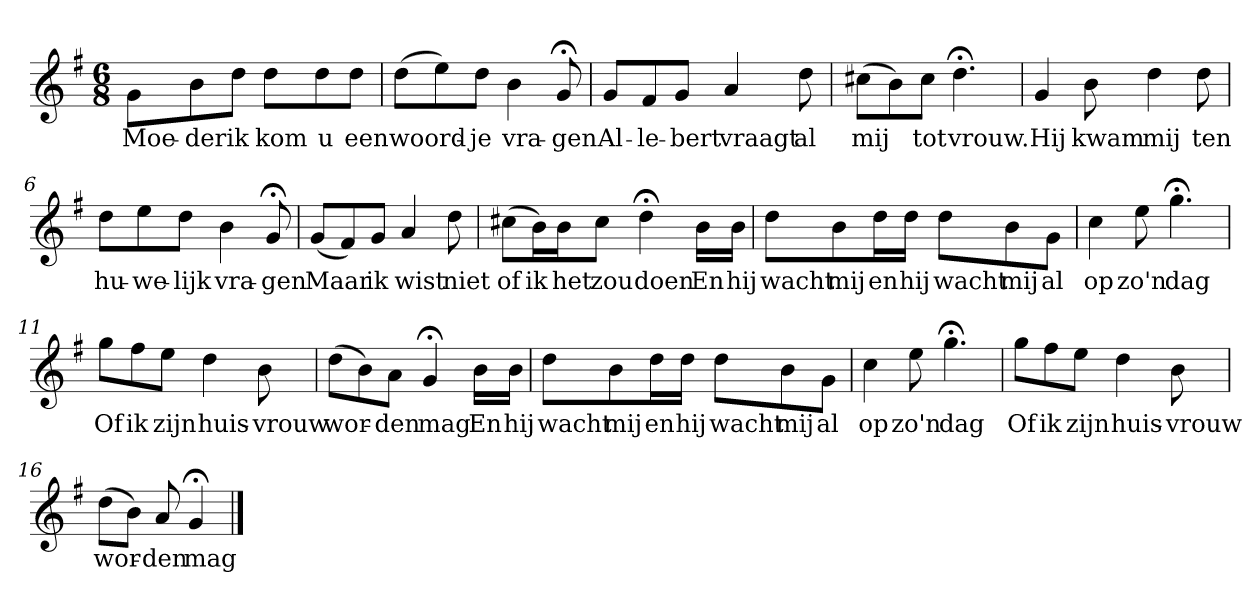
**kern	**text
*part1	*part1
*staff1	*staff1
*k[f#]	*
*G:	*
*M6/8	*
*MM120	*
=1	=1
8gL	Moe-
8b	-der
8ddJ	ik
8ddL	kom
8dd	u
8ddJ	een
=2	=2
(8ddL	woord-
8ee)	.
8ddJ	-je
4b	vra-
8g;<	-gen
=3	=3
8gL	Al-
8f#	-le-
8gJ	-bert
4a	vraagt
8dd	al
=4	=4
(8cc#XL	mij
8b)	.
8cc#J	tot
4.dd;<	vrouw.
=5	=5
4g	Hij
8b	kwam
4dd	mij
8dd	ten
=6	=6
8ddL	hu-
8ee	-we-
8ddJ	-lijk
4b	vra-
8g;<	-gen
=7	=7
(8gL	Maar
8f#)	.
8gJ	ik
4a	wist
8dd	niet
=8	=8
(8cc#XL	of
16bL)	ik
16bJ	het
8cc#J	zou
4dd;<	doen
16bLL	En
16bJJ	hij
=9	=9
8ddL	wacht
8b	mij
16ddL	en
16ddJJ	hij
8ddL	wacht
8b	mij
8gJ	al
=10	=10
4cc	op
8ee	zo'n
4.gg;<	dag
=11	=11
8ggL	Of
8ff#	ik
8eeJ	zijn
4dd	huis-
8b	-vrouw
=12	=12
(8ddL	wor-
8b)	.
8aJ	-den
4g;<	mag
16bLL	En
16bJJ	hij
=13	=13
8ddL	wacht
8b	mij
16ddL	en
16ddJJ	hij
8ddL	wacht
8b	mij
8gJ	al
=14	=14
4cc	op
8ee	zo'n
4.gg;<	dag
=15	=15
8ggL	Of
8ff#	ik
8eeJ	zijn
4dd	huis-
8b	-vrouw
=16	=16
(8ddL	wor-
8bJ)	.
8a	-den
4g;<	mag
==	==
*-	*-
